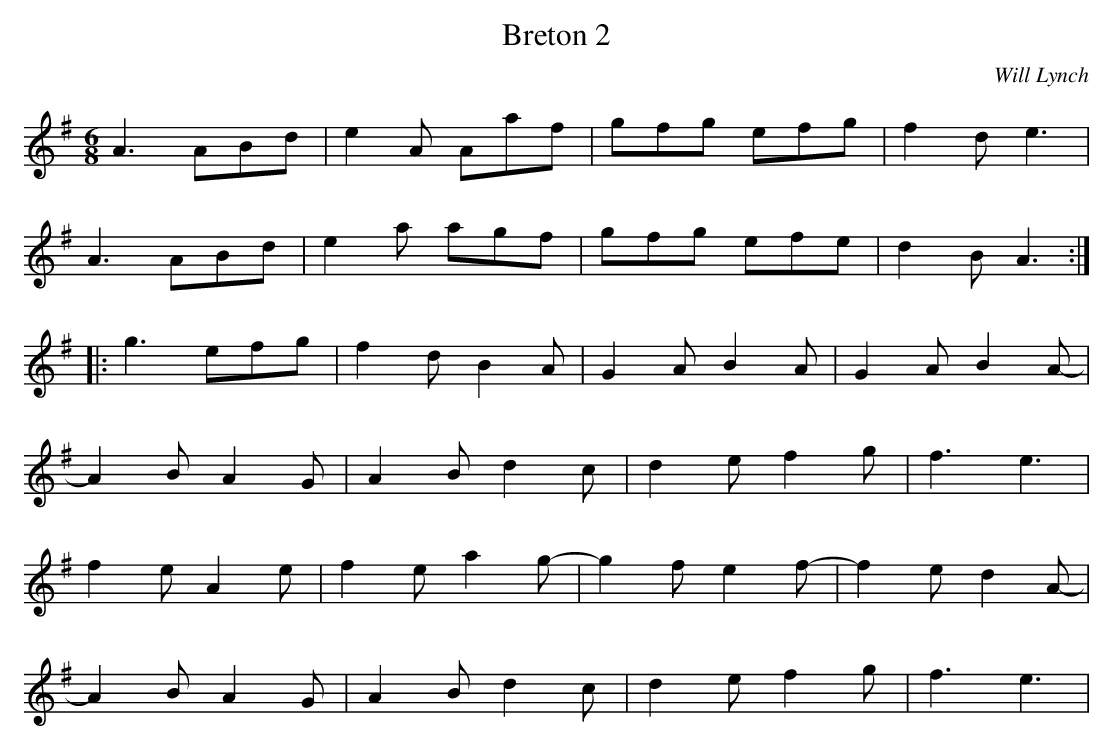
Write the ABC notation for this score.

X:1
T:Breton 2
C:Will Lynch
M:6/8
L:1/8
K:Ador
A3 ABd |e2A Aaf | gfg efg | f2d e3 |
A3 ABd | e2a agf | gfg efe | d2B A3 ::
g3 efg | f2d B2A | G2A B2A | G2A B2A- |
A2B A2G | A2B d2c | d2e f2g | f3 e3 |
f2e A2e | f2e a2g- | g2f e2f- | f2e d2A- |
A2B A2G | A2B d2c | d2e f2g | f3 e3 |
